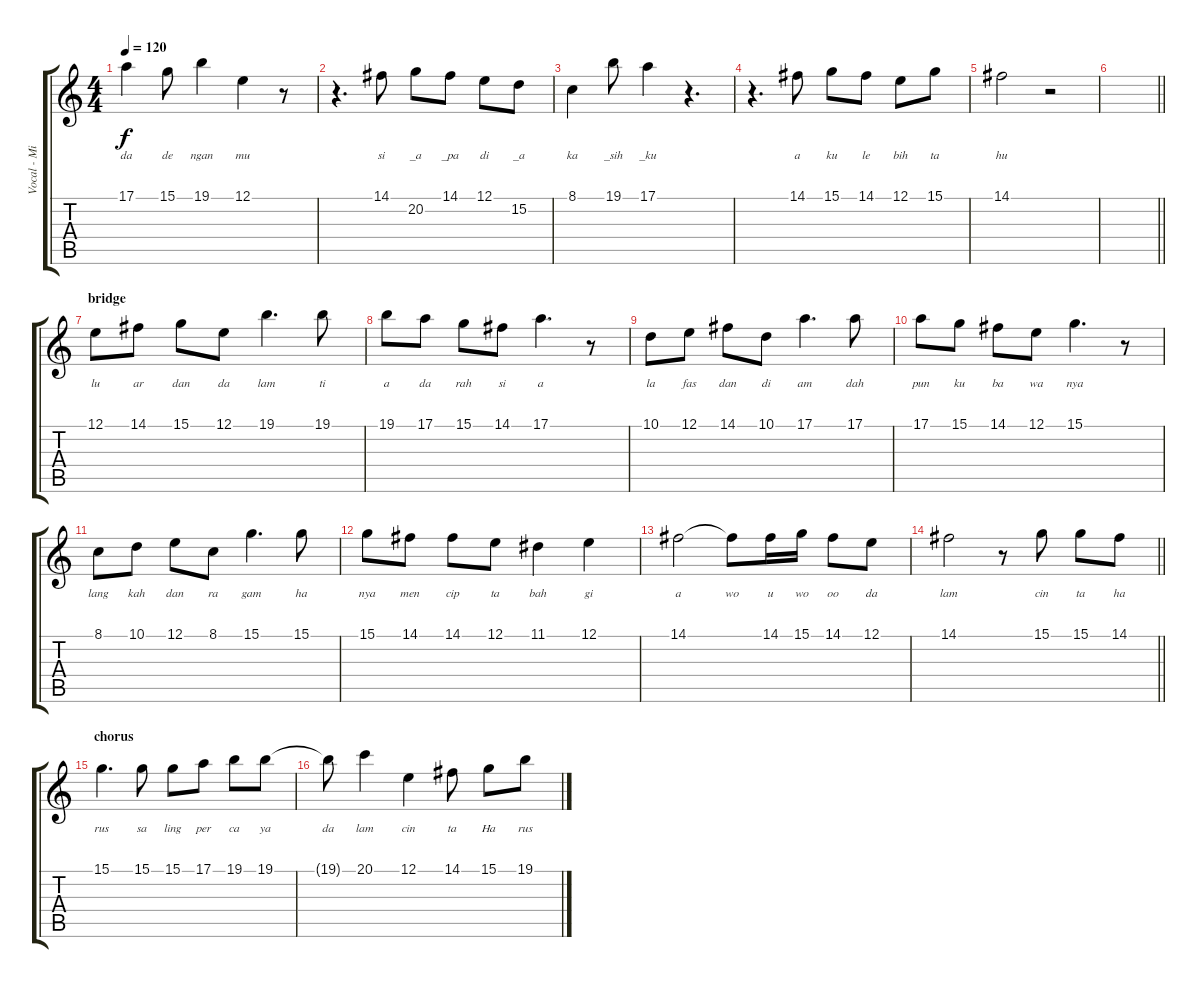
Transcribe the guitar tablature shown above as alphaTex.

\track ("Vocal - Mila Jirin" "Vocal - Mi") {instrument flute}
\staff {score tabs}
\tuning (E4 B3 G3 D3 A2 E2) {hide}
\ts (4 4)
\tempo 120
\clef g2
\ks c
17.1.4{lyrics (0 "da") lyrics (1 "") lyrics (2 "") lyrics (3 "") lyrics (4 "") dy f} 15.1.8{lyrics (0 "de") lyrics (1 "") lyrics (2 "") lyrics (3 "") lyrics (4 "")} 19.1.4{lyrics (0 "ngan") lyrics (1 "") lyrics (2 "") lyrics (3 "") lyrics (4 "")} 12.1.4{lyrics (0 "mu") lyrics (1 "") lyrics (2 "") lyrics (3 "") lyrics (4 "")} r.8 |
r.4{d} 14.1.8{lyrics (0 "si") lyrics (1 "") lyrics (2 "") lyrics (3 "") lyrics (4 "")} 20.2.8{lyrics (0 "_a") lyrics (1 "") lyrics (2 "") lyrics (3 "") lyrics (4 "")} 14.1.8{lyrics (0 "_pa") lyrics (1 "") lyrics (2 "") lyrics (3 "") lyrics (4 "")} 12.1.8{lyrics (0 "di") lyrics (1 "") lyrics (2 "") lyrics (3 "") lyrics (4 "")} 15.2.8{lyrics (0 "_a") lyrics (1 "") lyrics (2 "") lyrics (3 "") lyrics (4 "")} |
8.1.4{lyrics (0 "ka") lyrics (1 "") lyrics (2 "") lyrics (3 "") lyrics (4 "")} 19.1.8{lyrics (0 "_sih") lyrics (1 "") lyrics (2 "") lyrics (3 "") lyrics (4 "")} 17.1.4{lyrics (0 "_ku") lyrics (1 "") lyrics (2 "") lyrics (3 "") lyrics (4 "")} r.4{d} |
r.4{d} 14.1.8{lyrics (0 "a") lyrics (1 "") lyrics (2 "") lyrics (3 "") lyrics (4 "")} 15.1.8{lyrics (0 "ku") lyrics (1 "") lyrics (2 "") lyrics (3 "") lyrics (4 "")} 14.1.8{lyrics (0 "le") lyrics (1 "") lyrics (2 "") lyrics (3 "") lyrics (4 "")} 12.1.8{lyrics (0 "bih") lyrics (1 "") lyrics (2 "") lyrics (3 "") lyrics (4 "")} 15.1.8{lyrics (0 "ta") lyrics (1 "") lyrics (2 "") lyrics (3 "") lyrics (4 "")} |
14.1.2{lyrics (0 "hu") lyrics (1 "") lyrics (2 "") lyrics (3 "") lyrics (4 "")} r.2 |
\barLineRight lightlight
|
\section ("" "bridge")
12.1.8{lyrics (0 "lu") lyrics (1 "") lyrics (2 "") lyrics (3 "") lyrics (4 "")} 14.1.8{lyrics (0 "ar") lyrics (1 "") lyrics (2 "") lyrics (3 "") lyrics (4 "")} 15.1.8{lyrics (0 "dan") lyrics (1 "") lyrics (2 "") lyrics (3 "") lyrics (4 "")} 12.1.8{lyrics (0 "da") lyrics (1 "") lyrics (2 "") lyrics (3 "") lyrics (4 "")} 19.1.4{d lyrics (0 "lam") lyrics (1 "") lyrics (2 "") lyrics (3 "") lyrics (4 "")} 19.1.8{lyrics (0 "ti") lyrics (1 "") lyrics (2 "") lyrics (3 "") lyrics (4 "")} |
19.1.8{lyrics (0 "a") lyrics (1 "") lyrics (2 "") lyrics (3 "") lyrics (4 "")} 17.1.8{lyrics (0 "da") lyrics (1 "") lyrics (2 "") lyrics (3 "") lyrics (4 "")} 15.1.8{lyrics (0 "rah") lyrics (1 "") lyrics (2 "") lyrics (3 "") lyrics (4 "")} 14.1.8{lyrics (0 "si") lyrics (1 "") lyrics (2 "") lyrics (3 "") lyrics (4 "")} 17.1.4{d lyrics (0 "a") lyrics (1 "") lyrics (2 "") lyrics (3 "") lyrics (4 "")} r.8 |
10.1.8{lyrics (0 "la") lyrics (1 "") lyrics (2 "") lyrics (3 "") lyrics (4 "")} 12.1.8{lyrics (0 "fas") lyrics (1 "") lyrics (2 "") lyrics (3 "") lyrics (4 "")} 14.1.8{lyrics (0 "dan") lyrics (1 "") lyrics (2 "") lyrics (3 "") lyrics (4 "")} 10.1.8{lyrics (0 "di") lyrics (1 "") lyrics (2 "") lyrics (3 "") lyrics (4 "")} 17.1.4{d lyrics (0 "am") lyrics (1 "") lyrics (2 "") lyrics (3 "") lyrics (4 "")} 17.1.8{lyrics (0 "dah") lyrics (1 "") lyrics (2 "") lyrics (3 "") lyrics (4 "")} |
17.1.8{lyrics (0 "pun") lyrics (1 "") lyrics (2 "") lyrics (3 "") lyrics (4 "")} 15.1.8{lyrics (0 "ku") lyrics (1 "") lyrics (2 "") lyrics (3 "") lyrics (4 "")} 14.1.8{lyrics (0 "ba") lyrics (1 "") lyrics (2 "") lyrics (3 "") lyrics (4 "")} 12.1.8{lyrics (0 "wa") lyrics (1 "") lyrics (2 "") lyrics (3 "") lyrics (4 "")} 15.1.4{d lyrics (0 "nya") lyrics (1 "") lyrics (2 "") lyrics (3 "") lyrics (4 "")} r.8 |
8.1.8{lyrics (0 "lang") lyrics (1 "") lyrics (2 "") lyrics (3 "") lyrics (4 "")} 10.1.8{lyrics (0 "kah") lyrics (1 "") lyrics (2 "") lyrics (3 "") lyrics (4 "")} 12.1.8{lyrics (0 "dan") lyrics (1 "") lyrics (2 "") lyrics (3 "") lyrics (4 "")} 8.1.8{lyrics (0 "ra") lyrics (1 "") lyrics (2 "") lyrics (3 "") lyrics (4 "")} 15.1.4{d lyrics (0 "gam") lyrics (1 "") lyrics (2 "") lyrics (3 "") lyrics (4 "")} 15.1.8{lyrics (0 "ha") lyrics (1 "") lyrics (2 "") lyrics (3 "") lyrics (4 "")} |
15.1.8{lyrics (0 "nya") lyrics (1 "") lyrics (2 "") lyrics (3 "") lyrics (4 "")} 14.1.8{lyrics (0 "men") lyrics (1 "") lyrics (2 "") lyrics (3 "") lyrics (4 "")} 14.1.8{lyrics (0 "cip") lyrics (1 "") lyrics (2 "") lyrics (3 "") lyrics (4 "")} 12.1.8{lyrics (0 "ta") lyrics (1 "") lyrics (2 "") lyrics (3 "") lyrics (4 "")} 11.1.4{lyrics (0 "bah") lyrics (1 "") lyrics (2 "") lyrics (3 "") lyrics (4 "")} 12.1.4{lyrics (0 "gi") lyrics (1 "") lyrics (2 "") lyrics (3 "") lyrics (4 "")} |
14.1.2{lyrics (0 "a") lyrics (1 "") lyrics (2 "") lyrics (3 "") lyrics (4 "")} 14.1{t}.8{lyrics (0 "wo") lyrics (1 "") lyrics (2 "") lyrics (3 "") lyrics (4 "")} 14.1.16{lyrics (0 "u") lyrics (1 "") lyrics (2 "") lyrics (3 "") lyrics (4 "")} 15.1.16{lyrics (0 "wo") lyrics (1 "") lyrics (2 "") lyrics (3 "") lyrics (4 "")} 14.1.8{lyrics (0 "oo") lyrics (1 "") lyrics (2 "") lyrics (3 "") lyrics (4 "")} 12.1.8{lyrics (0 "da") lyrics (1 "") lyrics (2 "") lyrics (3 "") lyrics (4 "")} |
\barLineRight lightlight
14.1.2{lyrics (0 "lam") lyrics (1 "") lyrics (2 "") lyrics (3 "") lyrics (4 "")} r.8 15.1.8{lyrics (0 "cin") lyrics (1 "") lyrics (2 "") lyrics (3 "") lyrics (4 "")} 15.1.8{lyrics (0 "ta") lyrics (1 "") lyrics (2 "") lyrics (3 "") lyrics (4 "")} 14.1.8{lyrics (0 "ha") lyrics (1 "") lyrics (2 "") lyrics (3 "") lyrics (4 "")} |
\section ("" "chorus")
15.1.4{d lyrics (0 "rus") lyrics (1 "") lyrics (2 "") lyrics (3 "") lyrics (4 "")} 15.1.8{lyrics (0 "sa") lyrics (1 "") lyrics (2 "") lyrics (3 "") lyrics (4 "")} 15.1.8{lyrics (0 "ling") lyrics (1 "") lyrics (2 "") lyrics (3 "") lyrics (4 "")} 17.1.8{lyrics (0 "per") lyrics (1 "") lyrics (2 "") lyrics (3 "") lyrics (4 "")} 19.1.8{lyrics (0 "ca") lyrics (1 "") lyrics (2 "") lyrics (3 "") lyrics (4 "")} 19.1.8{lyrics (0 "ya") lyrics (1 "") lyrics (2 "") lyrics (3 "") lyrics (4 "")} |
19.1{t}.8{lyrics (0 "da") lyrics (1 "") lyrics (2 "") lyrics (3 "") lyrics (4 "")} 20.1.4{lyrics (0 "lam") lyrics (1 "") lyrics (2 "") lyrics (3 "") lyrics (4 "")} 12.1.4{lyrics (0 "cin") lyrics (1 "") lyrics (2 "") lyrics (3 "") lyrics (4 "")} 14.1.8{lyrics (0 "ta") lyrics (1 "") lyrics (2 "") lyrics (3 "") lyrics (4 "")} 15.1.8{lyrics (0 "Ha") lyrics (1 "") lyrics (2 "") lyrics (3 "") lyrics (4 "")} 19.1.8{lyrics (0 "rus") lyrics (1 "") lyrics (2 "") lyrics (3 "") lyrics (4 "")}
